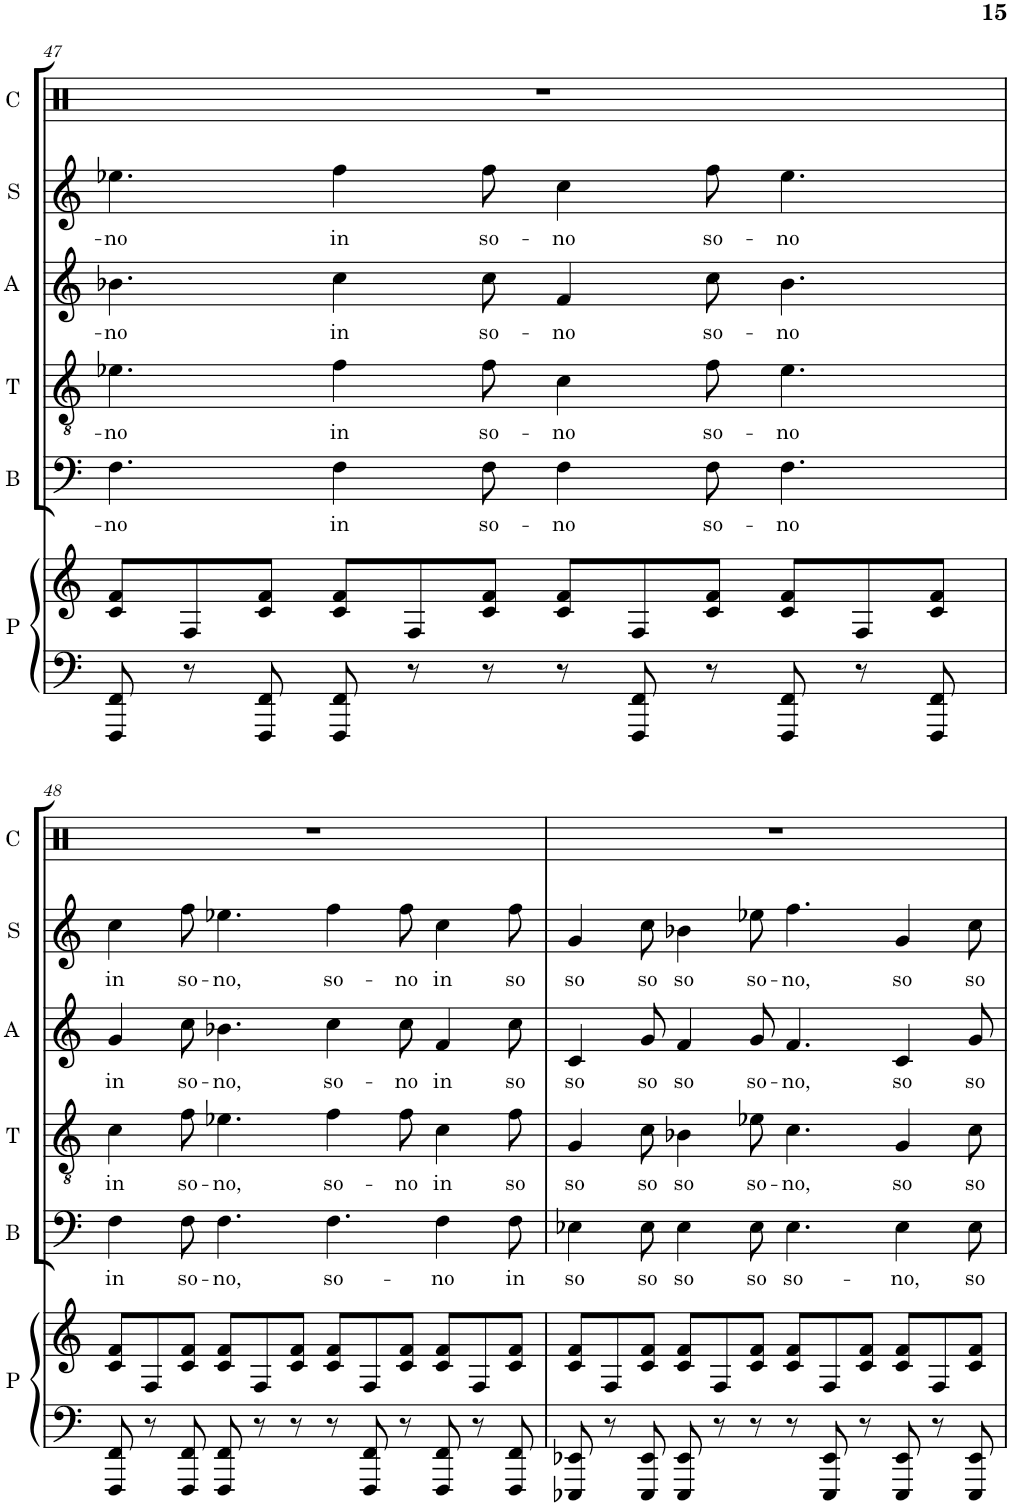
**kern	**kern	**kern	**text	**kern	**text	**kern	**text	**kern	**text	**kern
*part6	*part6	*part5	*part5	*part4	*part4	*part3	*part3	*part2	*part2	*part1
*staff7	*staff6	*staff5	*staff5	*staff4	*staff4	*staff3	*staff3	*staff2	*staff2	*staff1
*I"Piano	*	*I"Bass	*	*I"Tenor	*	*I"Alto	*	*I"Soprano	*	*I"Claps
*I'P	*	*I'B	*	*I'T	*	*I'A	*	*I'S	*	*I'C
!!LO:PB:g=z
*clefF4	*clefG2	*clefF4	*	*clefGv2	*	*clefG2	*	*clefG2	*	*clefX
*	*	*	*	*	*	*	*	*	*	*Trd14c24
*k[]	*k[]	*k[]	*	*k[]	*	*k[]	*	*k[]	*	*k[]
*M12/8	*M12/8	*M12/8	*	*M12/8	*	*M12/8	*	*M12/8	*	*M12/8
=47	=47	=47	=47	=47	=47	=47	=47	=47	=47	=47
!	!	!	!LO:LY:b	!	!LO:LY:b	!	!LO:LY:b	!	!LO:LY:b	!
8FFF/ 8FF/	8c/ 8f/L	4.F\	-no	4.e-X\	-no	4.b-X\	-no	4.ee-X\	-no	1.r
8r	8F/	.	.	.	.	.	.	.	.	.
8FFF/ 8FF/	8c/ 8f/J	.	.	.	.	.	.	.	.	.
!	!	!	!LO:LY:b	!	!LO:LY:b	!	!LO:LY:b	!	!LO:LY:b	!
8FFF/ 8FF/	8c/ 8f/L	4F\	in	4f\	in	4cc\	in	4ff\	in	.
8r	8F/	.	.	.	.	.	.	.	.	.
!	!	!	!LO:LY:b	!	!LO:LY:b	!	!LO:LY:b	!	!LO:LY:b	!
8r	8c/ 8f/J	8F\	so-	8f\	so-	8cc\	so-	8ff\	so-	.
!	!	!	!LO:LY:b	!	!LO:LY:b	!	!LO:LY:b	!	!LO:LY:b	!
8r	8c/ 8f/L	4F\	-no	4c\	-no	4f/	-no	4cc\	-no	.
8FFF/ 8FF/	8F/	.	.	.	.	.	.	.	.	.
!	!	!	!LO:LY:b	!	!LO:LY:b	!	!LO:LY:b	!	!LO:LY:b	!
8r	8c/ 8f/J	8F\	so-	8f\	so-	8cc\	so-	8ff\	so-	.
!	!	!	!LO:LY:b	!	!LO:LY:b	!	!LO:LY:b	!	!LO:LY:b	!
8FFF/ 8FF/	8c/ 8f/L	4.F\	-no	4.e-\	-no	4.b-\	-no	4.ee-\	-no	.
8r	8F/	.	.	.	.	.	.	.	.	.
8FFF/ 8FF/	8c/ 8f/J	.	.	.	.	.	.	.	.	.
!!LO:LB:g=z
=48	=48	=48	=48	=48	=48	=48	=48	=48	=48	=48
*	*	*	*	*	*	*	*	*	*	*clefX
!	!	!	!LO:LY:b	!	!LO:LY:b	!	!LO:LY:b	!	!LO:LY:b	!
8FFF/ 8FF/	8c/ 8f/L	4F\	in	4c\	in	4g/	in	4cc\	in	1.r
8r	8F/	.	.	.	.	.	.	.	.	.
!	!	!	!LO:LY:b	!	!LO:LY:b	!	!LO:LY:b	!	!LO:LY:b	!
8FFF/ 8FF/	8c/ 8f/J	8F\	so-	8f\	so-	8cc\	so-	8ff\	so-	.
!	!	!	!LO:LY:b	!	!LO:LY:b	!	!LO:LY:b	!	!LO:LY:b	!
8FFF/ 8FF/	8c/ 8f/L	4.F\	-no,	4.e-X\	-no,	4.b-X\	-no,	4.ee-X\	-no,	.
8r	8F/	.	.	.	.	.	.	.	.	.
8r	8c/ 8f/J	.	.	.	.	.	.	.	.	.
!	!	!	!LO:LY:b	!	!LO:LY:b	!	!LO:LY:b	!	!LO:LY:b	!
8r	8c/ 8f/L	4.F\	so-	4f\	so-	4cc\	so-	4ff\	so-	.
8FFF/ 8FF/	8F/	.	.	.	.	.	.	.	.	.
!	!	!	!	!	!LO:LY:b	!	!LO:LY:b	!	!LO:LY:b	!
8r	8c/ 8f/J	.	.	8f\	-no	8cc\	-no	8ff\	-no	.
!	!	!	!LO:LY:b	!	!LO:LY:b	!	!LO:LY:b	!	!LO:LY:b	!
8FFF/ 8FF/	8c/ 8f/L	4F\	-no	4c\	in	4f/	in	4cc\	in	.
8r	8F/	.	.	.	.	.	.	.	.	.
!	!	!	!LO:LY:b	!	!LO:LY:b	!	!LO:LY:b	!	!LO:LY:b	!
8FFF/ 8FF/	8c/ 8f/J	8F\	in	8f\	so	8cc\	so	8ff\	so	.
=49	=49	=49	=49	=49	=49	=49	=49	=49	=49	=49
!	!	!	!LO:LY:b	!	!LO:LY:b	!	!LO:LY:b	!	!LO:LY:b	!
8EEE-X/ 8EE-X/	8c/ 8f/L	4E-X\	so	4G/	so	4c/	so	4g/	so	1.r
8r	8F/	.	.	.	.	.	.	.	.	.
!	!	!	!LO:LY:b	!	!LO:LY:b	!	!LO:LY:b	!	!LO:LY:b	!
8EEE-/ 8EE-/	8c/ 8f/J	8E-\	so	8c\	so	8g/	so	8cc\	so	.
!	!	!	!LO:LY:b	!	!LO:LY:b	!	!LO:LY:b	!	!LO:LY:b	!
8EEE-/ 8EE-/	8c/ 8f/L	4E-\	so	4B-X\	so	4f/	so	4b-X\	so	.
8r	8F/	.	.	.	.	.	.	.	.	.
!	!	!	!LO:LY:b	!	!LO:LY:b	!	!LO:LY:b	!	!LO:LY:b	!
8r	8c/ 8f/J	8E-\	so	8e-X\	so-	8g/	so-	8ee-X\	so-	.
!	!	!	!LO:LY:b	!	!LO:LY:b	!	!LO:LY:b	!	!LO:LY:b	!
8r	8c/ 8f/L	4.E-\	so-	4.c\	-no,	4.f/	-no,	4.ff\	-no,	.
8EEE-/ 8EE-/	8F/	.	.	.	.	.	.	.	.	.
8r	8c/ 8f/J	.	.	.	.	.	.	.	.	.
!	!	!	!LO:LY:b	!	!LO:LY:b	!	!LO:LY:b	!	!LO:LY:b	!
8EEE-/ 8EE-/	8c/ 8f/L	4E-\	-no,	4G/	so	4c/	so	4g/	so	.
8r	8F/	.	.	.	.	.	.	.	.	.
!	!	!	!LO:LY:b	!	!LO:LY:b	!	!LO:LY:b	!	!LO:LY:b	!
8EEE-/ 8EE-/	8c/ 8f/J	8E-\	so	8c\	so	8g/	so	8cc\	so	.
=	=	=	=	=	=	=	=	=	=	=
*-	*-	*-	*-	*-	*-	*-	*-	*-	*-	*-
